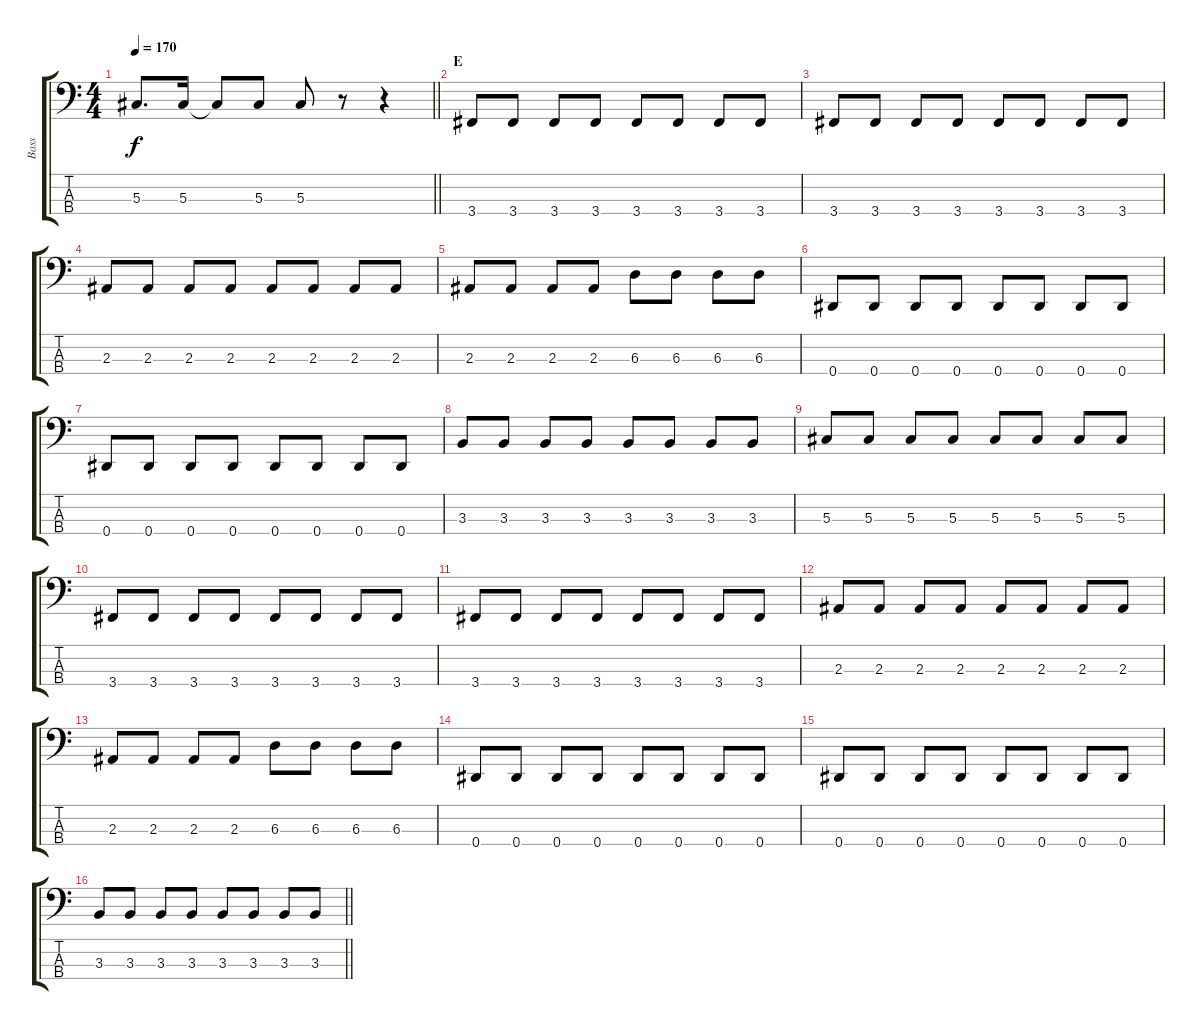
\track ("Bass" "Bass") {instrument electricbasspick}
\staff {score tabs}
\tuning (Gb2 Db2 Ab1 Eb1) {hide}
\ts (4 4)
\tempo 170
\clef f4
\barLineRight lightlight
\ks c
5.3.8{d dy f} 5.3.16 5.3{t}.8 5.3.8 5.3.8 r.8 r.4 |
\section ("" "E")
3.4.8 3.4.8 3.4.8 3.4.8 3.4.8 3.4.8 3.4.8 3.4.8 |
3.4.8 3.4.8 3.4.8 3.4.8 3.4.8 3.4.8 3.4.8 3.4.8 |
2.3.8 2.3.8 2.3.8 2.3.8 2.3.8 2.3.8 2.3.8 2.3.8 |
2.3.8 2.3.8 2.3.8 2.3.8 6.3.8 6.3.8 6.3.8 6.3.8 |
0.4.8 0.4.8 0.4.8 0.4.8 0.4.8 0.4.8 0.4.8 0.4.8 |
0.4.8 0.4.8 0.4.8 0.4.8 0.4.8 0.4.8 0.4.8 0.4.8 |
3.3.8 3.3.8 3.3.8 3.3.8 3.3.8 3.3.8 3.3.8 3.3.8 |
5.3.8 5.3.8 5.3.8 5.3.8 5.3.8 5.3.8 5.3.8 5.3.8 |
3.4.8 3.4.8 3.4.8 3.4.8 3.4.8 3.4.8 3.4.8 3.4.8 |
3.4.8 3.4.8 3.4.8 3.4.8 3.4.8 3.4.8 3.4.8 3.4.8 |
2.3.8 2.3.8 2.3.8 2.3.8 2.3.8 2.3.8 2.3.8 2.3.8 |
2.3.8 2.3.8 2.3.8 2.3.8 6.3.8 6.3.8 6.3.8 6.3.8 |
0.4.8 0.4.8 0.4.8 0.4.8 0.4.8 0.4.8 0.4.8 0.4.8 |
0.4.8 0.4.8 0.4.8 0.4.8 0.4.8 0.4.8 0.4.8 0.4.8 |
\barLineRight lightlight
3.3.8 3.3.8 3.3.8 3.3.8 3.3.8 3.3.8 3.3.8 3.3.8
